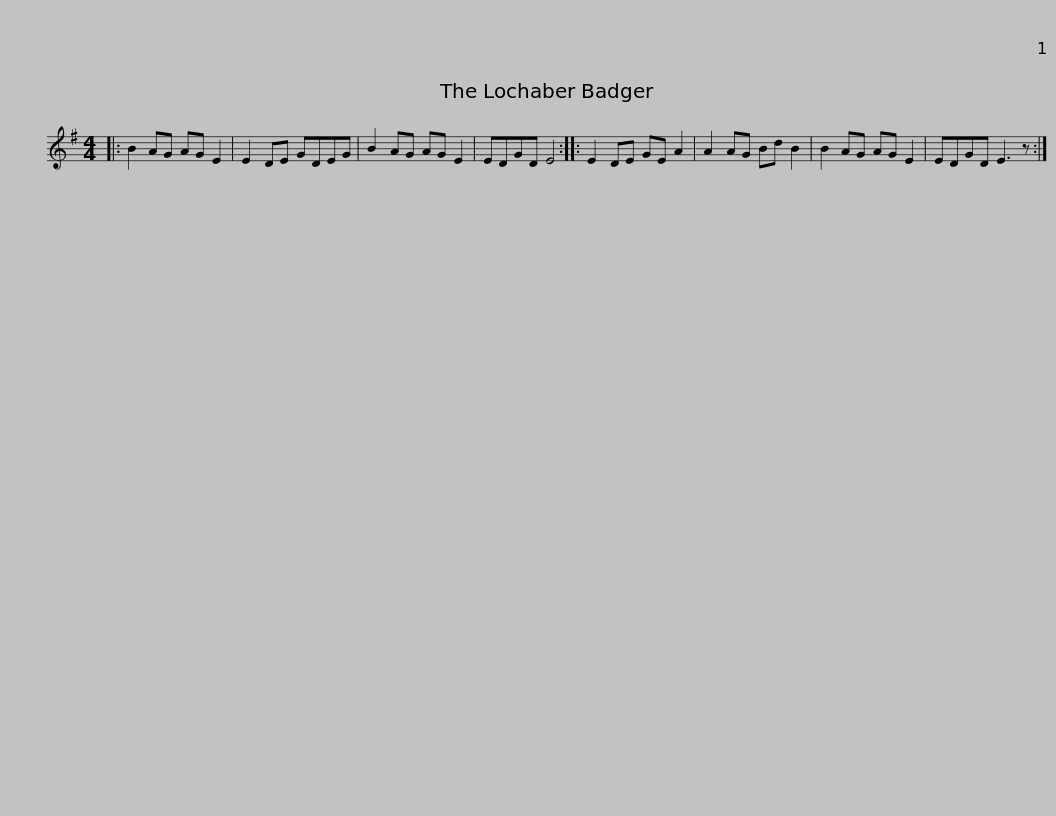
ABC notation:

X:1
L:1/8
M:4/4
I:linebreak $
K:Emin
V:1 treble
V:1
|: B2 AG AG E2 | E2 DE GDEG | B2 AG AG E2 | EDGD E4 :: E2 DE GE A2 | %5
 A2 AG Bd B2 |$ B2 AG AG E2 | EDGD E3 z :| %8
